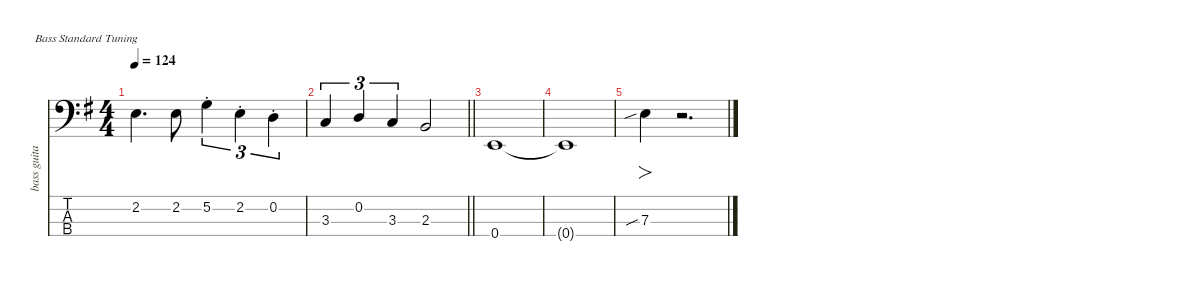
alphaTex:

\defaultSystemsLayout 4
\hideDynamics
\bracketExtendMode nobrackets
\otherSystemsTrackNameOrientation horizontal
\track ("bass guitar" "bass guita") {instrument electricbassfinger}
\staff {score tabs}
\tuning (G2 D2 A1 E1)
\ts (4 4)
\tempo 124
\clef f4
\scale
1.11728
\ks eminor
2.2{acc forcenatural}.4{d dy ff beam Down} 2.2{acc forcenatural}.8{beam Down} 5.2{st acc forcenatural}.4{tu (3 2) beam Down} 2.2{st acc forcenatural}.4{tu (3 2) beam Down} 0.2{st acc forcenatural}.4{tu (3 2) beam Down} |
\scale
0.960908
\barLineRight lightlight
3.3{acc forcenatural}.4{tu (3 2) beam Up} 0.2{acc forcenatural}.4{tu (3 2) beam Up} 3.3{acc forcenatural}.4{tu (3 2) beam Up} 2.3{acc forcenatural}.2{beam Up} |
\scale
0.960908 0.4{acc forcenatural}.1{beam Up} |
\scale
0.960908 0.4{t acc forcenatural}.1{beam Up} |
7.3{sib acc forcenatural}.4{fo beam Down} r.2{d beam Down}
